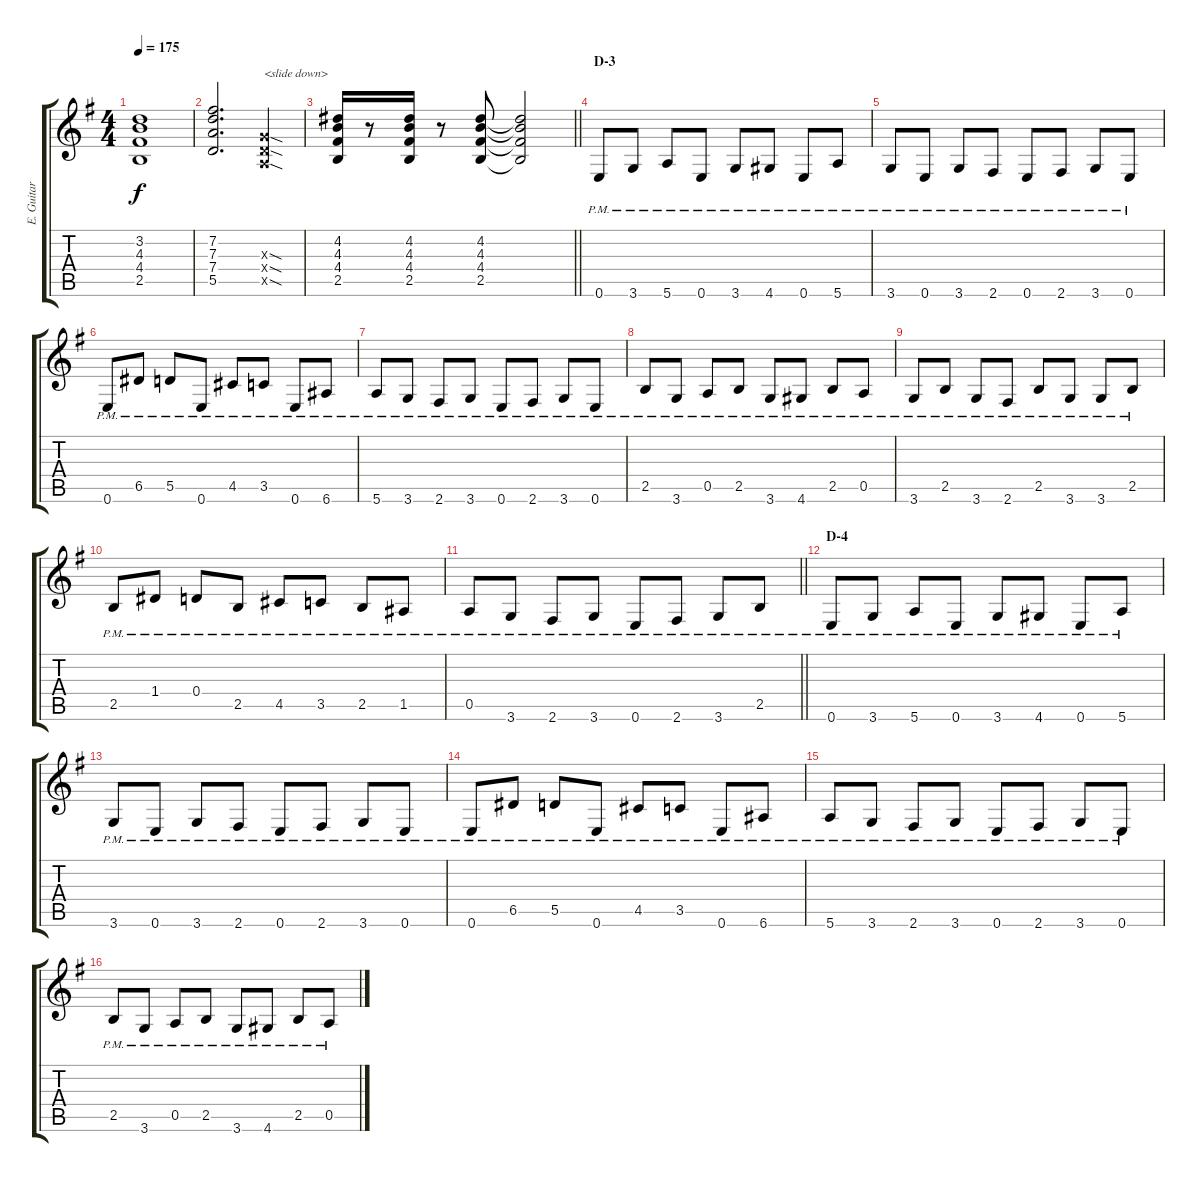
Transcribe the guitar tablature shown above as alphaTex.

\track ("E. Guitar I" "E. Guitar ") {instrument overdrivenguitar}
\staff {score tabs}
\tuning (E4 B3 G3 D3 A2 E2) {hide}
\ts (4 4)
\tempo 175
\clef g2
\ks g
(3.2 4.3 4.4 2.5).1{dy f} |
(7.2 7.3 7.4 5.5).2{d} (0.3{sod x} 0.4{sod x} 0.5{sod x}).4{txt "<slide down>"} |
\barLineRight lightlight
(4.2 4.3 4.4 2.5).16 r.8 (4.2 4.3 4.4 2.5).16 r.8 (4.2 4.3 4.4 2.5).8 (4.2{t} 4.3{t} 4.4{t} 2.5{t}).2 |
\section ("" "D-3")
0.6{pm}.8 3.6{pm}.8 5.6{pm}.8 0.6{pm}.8 3.6{pm}.8 4.6{pm}.8 0.6{pm}.8 5.6{pm}.8 |
3.6{pm}.8 0.6{pm}.8 3.6{pm}.8 2.6{pm}.8 0.6{pm}.8 2.6{pm}.8 3.6{pm}.8 0.6{pm}.8 |
0.6{pm}.8 6.5{pm}.8 5.5{pm}.8 0.6{pm}.8 4.5{pm}.8 3.5{pm}.8 0.6{pm}.8 6.6{pm}.8 |
5.6{pm}.8 3.6{pm}.8 2.6{pm}.8 3.6{pm}.8 0.6{pm}.8 2.6{pm}.8 3.6{pm}.8 0.6{pm}.8 |
2.5{pm}.8 3.6{pm}.8 0.5{pm}.8 2.5{pm}.8 3.6{pm}.8 4.6{pm}.8 2.5{pm}.8 0.5{pm}.8 |
3.6{pm}.8 2.5{pm}.8 3.6{pm}.8 2.6{pm}.8 2.5{pm}.8 3.6{pm}.8 3.6{pm}.8 2.5{pm}.8 |
2.5{pm}.8 1.4{pm}.8 0.4{pm}.8 2.5{pm}.8 4.5{pm}.8 3.5{pm}.8 2.5{pm}.8 1.5{pm}.8 |
\barLineRight lightlight
0.5{pm}.8 3.6{pm}.8 2.6{pm}.8 3.6{pm}.8 0.6{pm}.8 2.6{pm}.8 3.6{pm}.8 2.5{pm}.8 |
\section ("" "D-4")
0.6{pm}.8 3.6{pm}.8 5.6{pm}.8 0.6{pm}.8 3.6{pm}.8 4.6{pm}.8 0.6{pm}.8 5.6{pm}.8 |
3.6{pm}.8 0.6{pm}.8 3.6{pm}.8 2.6{pm}.8 0.6{pm}.8 2.6{pm}.8 3.6{pm}.8 0.6{pm}.8 |
0.6{pm}.8 6.5{pm}.8 5.5{pm}.8 0.6{pm}.8 4.5{pm}.8 3.5{pm}.8 0.6{pm}.8 6.6{pm}.8 |
5.6{pm}.8 3.6{pm}.8 2.6{pm}.8 3.6{pm}.8 0.6{pm}.8 2.6{pm}.8 3.6{pm}.8 0.6{pm}.8 |
2.5{pm}.8 3.6{pm}.8 0.5{pm}.8 2.5{pm}.8 3.6{pm}.8 4.6{pm}.8 2.5{pm}.8 0.5{pm}.8
